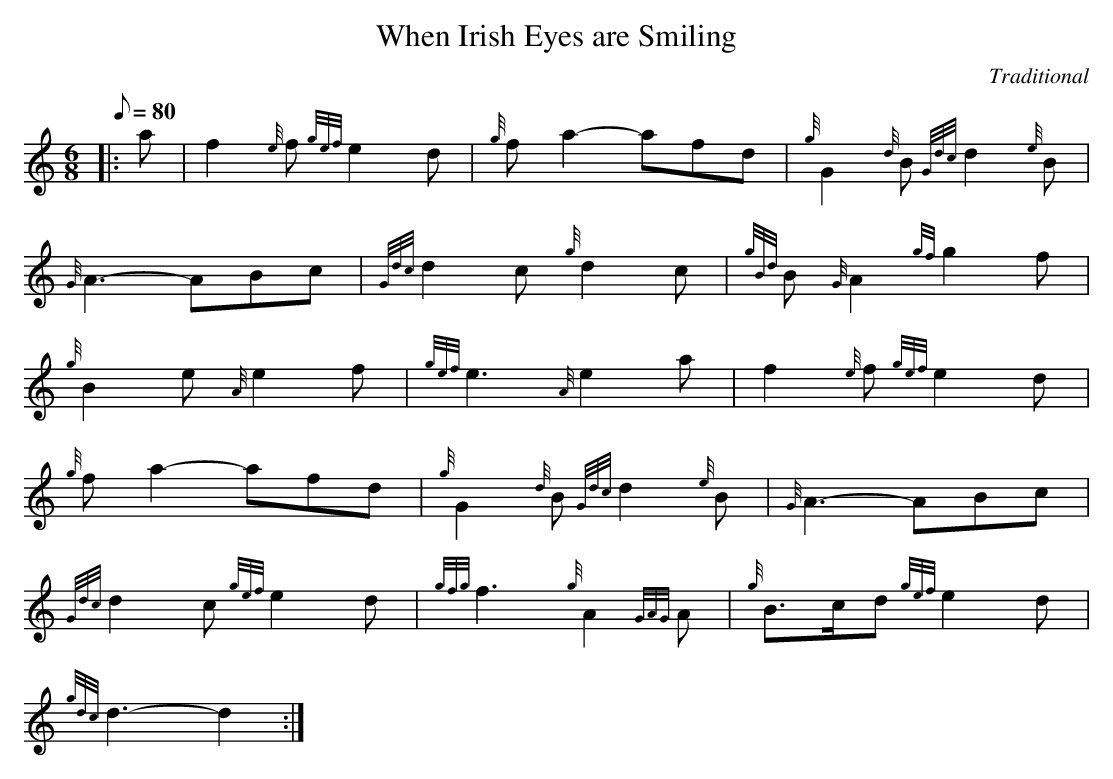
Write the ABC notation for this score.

X:1
T:When Irish Eyes are Smiling
M:6/8
L:1/8
Q:80
C:Traditional
K:HP
|: a | \
f2{e}f{gef}e2d | \
{g}fa2-afd | \
{g}G2{d}B{Gdc}d2{e}B |
{G}A3-ABc | \
{Gdc}d2c{g}d2c | \
{gBd}B{G}A2{gf}g2f |
{g}B2e{A}e2f | \
{gef}e3{A}e2a | \
f2{e}f{gef}e2d |
{g}fa2-afd | \
{g}G2{d}B{Gdc}d2{e}B | \
{G}A3-ABc |
{Gdc}d2c{gef}e2d | \
{gfg}f3{g}A2{GAG}A | \
{g}B3/2c/2d{gef}e2d |
{gdc}d3-d2 :|
